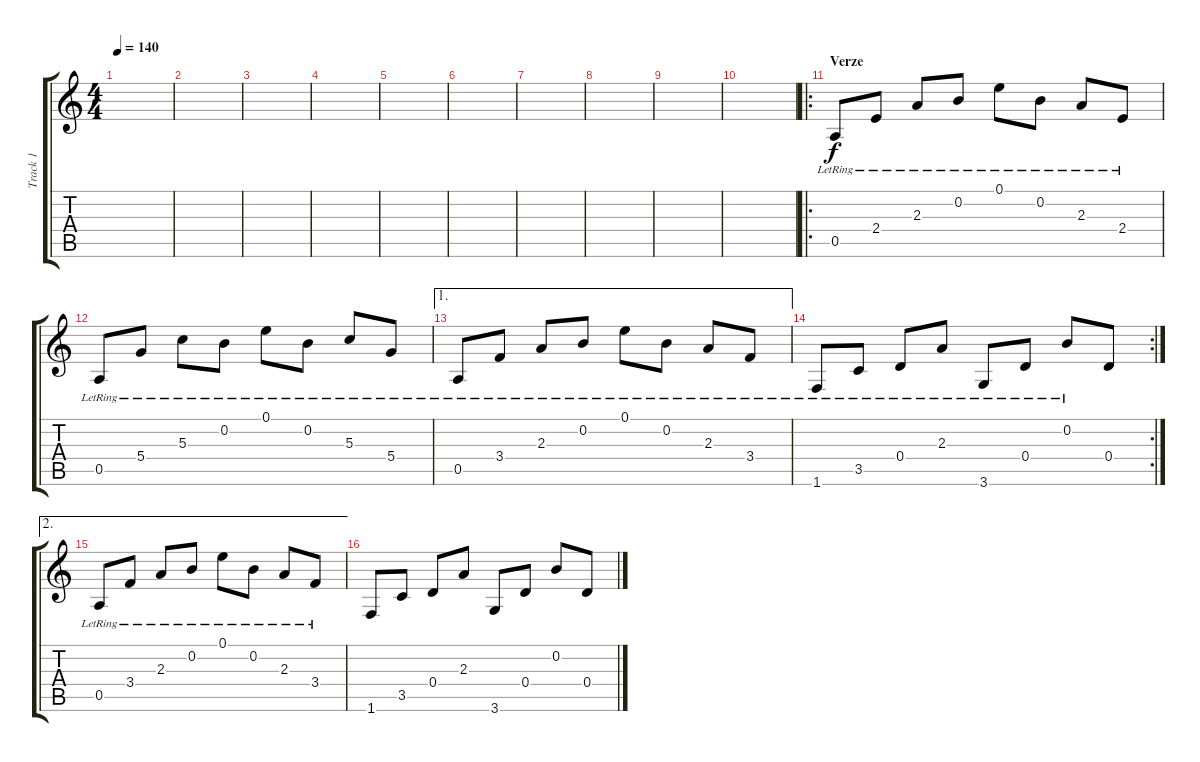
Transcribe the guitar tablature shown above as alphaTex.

\track ("Track 1" "Track 1") {instrument acousticguitarnylon}
\staff {score tabs}
\tuning (E4 B3 G3 D3 A2 E2) {hide}
\ts (4 4)
\tempo 140
\clef g2
\ks c
|
|
|
|
|
|
|
|
|
|
\ro
\section ("" "Verze")
0.5{lr}.8 2.4{lr}.8 2.3{lr}.8 0.2{lr}.8 0.1{lr}.8 0.2{lr}.8 2.3{lr}.8 2.4{lr}.8 |
0.5{lr}.8 5.4{lr}.8 5.3{lr}.8 0.2{lr}.8 0.1{lr}.8 0.2{lr}.8 5.3{lr}.8 5.4{lr}.8 |
\ae 1
0.5{lr}.8 3.4{lr}.8 2.3{lr}.8 0.2{lr}.8 0.1{lr}.8 0.2{lr}.8 2.3{lr}.8 3.4{lr}.8 |
\rc 2
1.6{lr}.8 3.5{lr}.8 0.4{lr}.8 2.3{lr}.8 3.6{lr}.8 0.4{lr}.8 0.2{lr}.8 0.4.8 |
\ae 2
0.5{lr}.8 3.4{lr}.8 2.3{lr}.8 0.2{lr}.8 0.1{lr}.8 0.2{lr}.8 2.3{lr}.8 3.4{lr}.8 |
1.6.8 3.5.8 0.4.8 2.3.8 3.6.8 0.4.8 0.2.8 0.4.8
